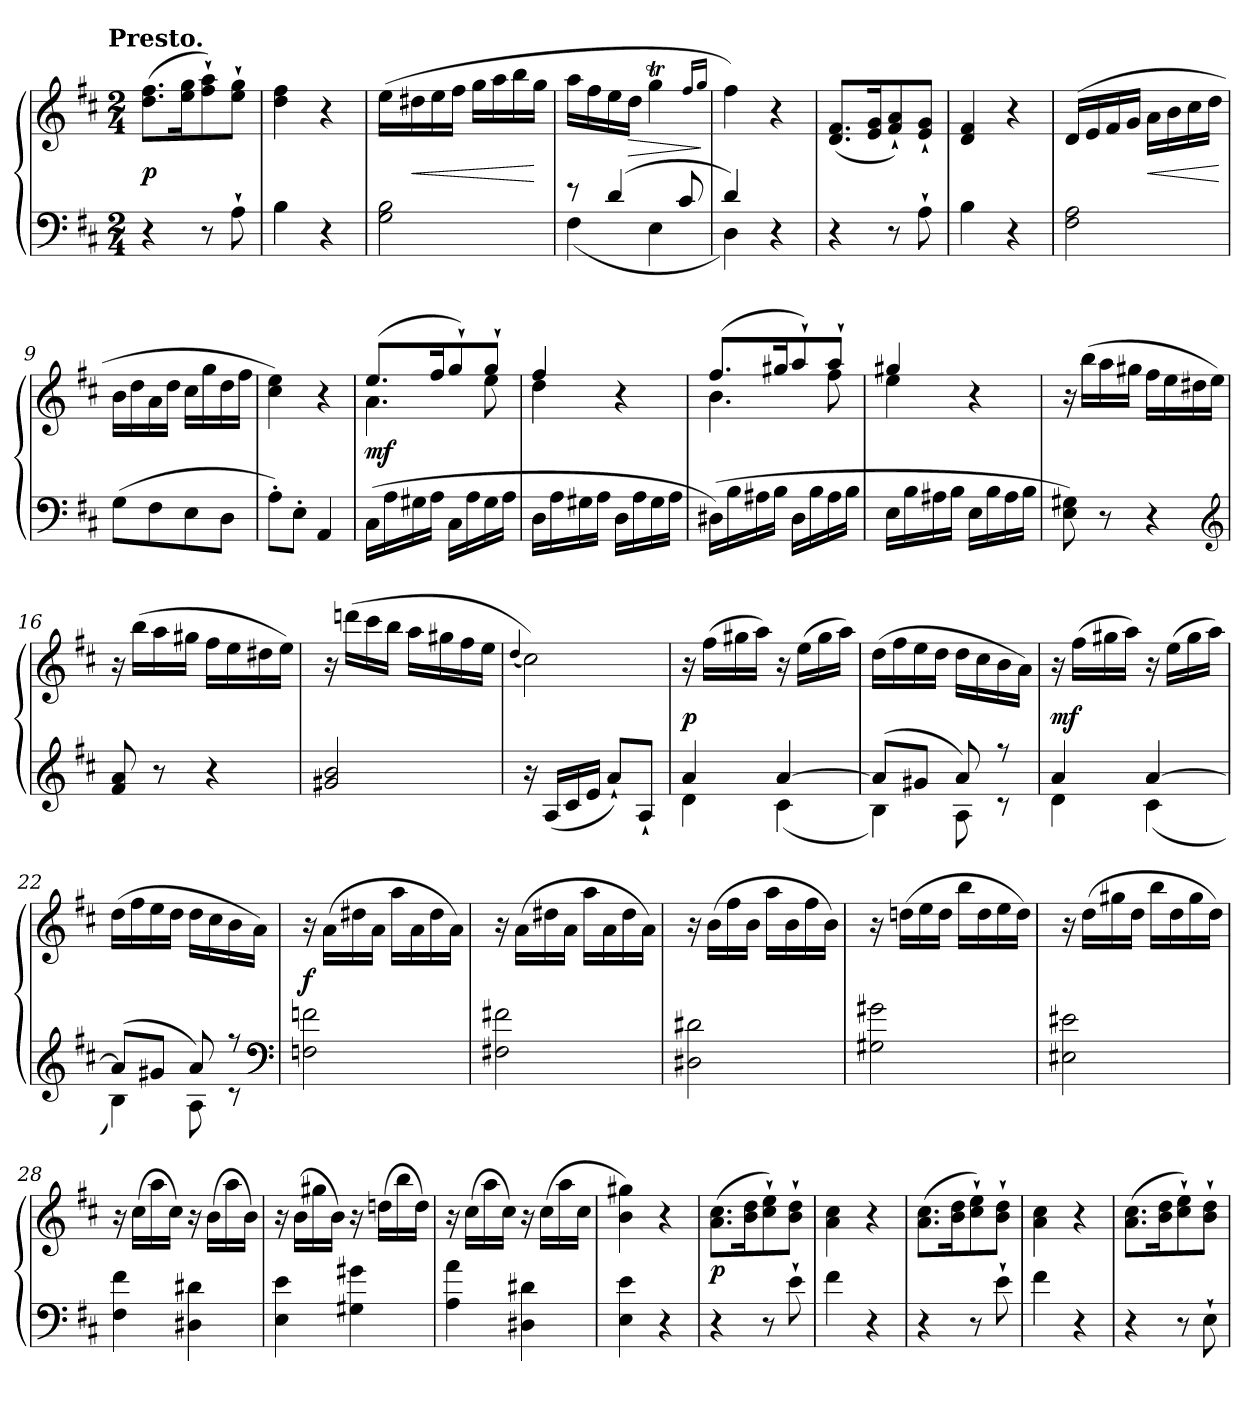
**kern	**kern	**dynam
*part1	*part1	*part1
*staff2	*staff1	*staff1/2
*clefF4	*clefG2	*
*k[f#c#]	*k[f#c#]	*
*D:	*D:	*
!!LO:TX:omd:t=Presto.
*M2/4	*M2/4	*
*MM144	*MM144	*
=1	=1	=1
4r	(8.dd 8.ff#L	p
.	16ee 16ggK	.
8r	8ff#` 8aa`)	.
8A`	8ee` 8gg`J	.
=2	=2	=2
4B	4dd 4ff#	.
4r	4r	.
=3	=3	=3
2G 2B	(16eeLL	.
.	16dd#X	<
.	16ee	.
.	16ff#JJ	.
.	16ggLL	.
.	16aa	.
.	16bb	.
.	16ggJJ	[
=4	=4	=4
*^	*	*
8r	(4F#	16aaLL	.
.	.	16ff#	.
(4d	.	16ee	.
.	.	16ddJJ	>
.	4E	4ggT	.
8c#	.	.	.
*v	*v	*	*
.	16qff#LL	.
.	16qggJJ	.
.	.	]
=5	=5	=5
*^	*	*
4d)	4D)	4ff#)	.
4r	4ryy	4r	.
*v	*v	*	*
=6	=6	=6
4r	(8.d 8.f#L	.
.	16e 16gK	.
8r	8f#` 8a`)	.
8A`	8e` 8g`J	.
=7	=7	=7
4B	4d 4f#	.
4r	4r	.
!!LO:LB:g=z
=8	=8	=8
2F# 2A	(16dLL	.
.	16e	.
.	16f#	.
.	16gJJ	.
.	16aLL	<
.	16b	.
.	16cc#	.
.	16ddJJ	.
.	.	[
=9	=9	=9
(8GL	16bLL	.
.	16dd	.
8F#	16a	.
.	16ddJJ	.
8E	16cc#LL	.
.	16gg	.
8DJ	16dd	.
.	16ff#JJ	.
=10	=10	=10
8A'L)	4cc# 4ee)	.
8E'J	.	.
4AA	4r	.
=11	=11	=11
*	*^	*
(16C#LL	(8.eeL	4.a	mf
16A	.	.	.
16G#X	.	.	.
16AJJ	16ff#K	.	.
16C#LL	8gg`)	.	.
16A	.	.	.
16G#	8gg`J	8ee	.
16AJJ	.	.	.
=12	=12	=12	=12
16DLL	4ff#	4dd	.
16A	.	.	.
16G#X	.	.	.
16AJJ	.	.	.
16DLL	4r	4ryy	.
16A	.	.	.
16G#	.	.	.
16AJJ	.	.	.
=13	=13	=13	=13
(16D#XLL)	(8.ff#L	4.b	.
16B	.	.	.
16A#X	.	.	.
16BJJ	16gg#XK	.	.
16D#LL	8aa`)	.	.
16B	.	.	.
16A#	8aa`J	8ff#	.
16BJJ	.	.	.
!!LO:LB:g=z	!!
=14	=14	=14	=14
16ELL	4gg#X	4ee	.
16B	.	.	.
16A#X	.	.	.
16BJJ	.	.	.
16ELL	4r	4ryy	.
16B	.	.	.
16A#	.	.	.
16BJJ	.	.	.
*	*v	*v	*
=15	=15	=15
8E 8G#X)	16r	.
.	(16bbLL	.
8r	16aa	.
.	16gg#XJJ	.
4r	16ff#LL	.
.	16ee	.
.	16dd#X	.
.	16eeJJ)	.
*clefG2	*	*
=16	=16	=16
8f# 8a	16r	.
.	(16bbLL	.
8r	16aa	.
.	16gg#XJJ	.
4r	16ff#LL	.
.	16ee	.
.	16dd#X	.
.	16eeJJ)	.
=17	=17	=17
2g#X 2b	16r	.
.	(16dddnLL	.
.	16ccc#	.
.	16bbJJ	.
.	16aaLL	.
.	16gg#X	.
.	16ff#	.
.	16eeJJ	.
=18	=18	=18
.	(4qqdd	.
16r	2cc#))	.
(16ALL	.	.
16c#	.	.
16eJJ	.	.
8a`L)	.	.
8A`J	.	.
!!LO:LB:g=z
=19	=19	=19
*^	*	*
4a	4d	16r	p
.	.	(16ff#LL	.
.	.	16gg#X	.
.	.	16aaJJ)	.
[4a	(4c#	16r	.
.	.	(16eeLL	.
.	.	16gg#	.
.	.	16aaJJ)	.
=20	=20	=20	=20
(8aL]	4B)	(16ddLL	.
.	.	16ff#	.
8g#XJ	.	16ee	.
.	.	16ddJJ	.
8a)	8A	16ddLL	.
.	.	16cc#	.
8rff	8rc	16b	.
.	.	16aJJ)	.
=21	=21	=21	=21
4a	4d	16r	mf
.	.	(16ff#LL	.
.	.	16gg#X	.
.	.	16aaJJ)	.
[4a	(4c#	16r	.
.	.	(16eeLL	.
.	.	16gg#	.
.	.	16aaJJ)	.
=22	=22	=22	=22
(8aL]	4B)	(16ddLL	.
.	.	16ff#	.
8g#XJ	.	16ee	.
.	.	16ddJJ	.
8a)	8A	16ddLL	.
.	.	16cc#	.
8rff	8rc	16b	.
.	.	16aJJ)	.
*v	*v	*	*
*clefF4	*	*
=23	=23	=23
2Fn 2fn	16r	f
.	(16aLL	.
.	16dd#X	.
.	16aJJ	.
.	16aaLL	.
.	16a	.
.	16dd#	.
.	16aJJ)	.
!!LO:LB:g=z
=24	=24	=24
2F#X 2f#X	16r	.
.	(16aLL	.
.	16dd#X	.
.	16aJJ	.
.	16aaLL	.
.	16a	.
.	16dd#	.
.	16aJJ)	.
=25	=25	=25
2D#X 2d#X	16r	.
.	(16bLL	.
.	16ff#	.
.	16bJJ	.
.	16aaLL	.
.	16b	.
.	16ff#	.
.	16bJJ)	.
=26	=26	=26
2G#X 2g#X	16r	.
.	(16ddnLL	.
.	16ee	.
.	16ddJJ	.
.	16bbLL	.
.	16dd	.
.	16ee	.
.	16ddJJ)	.
=27	=27	=27
2E#X 2e#X	16r	.
.	(16ddLL	.
.	16gg#X	.
.	16ddJJ	.
.	16bbLL	.
.	16dd	.
.	16gg#	.
.	16ddJJ)	.
=28	=28	=28
4F# 4f#	16r	.
.	(16cc#LL	.
.	16aa	.
.	16cc#JJ)	.
4D#X 4d#X	16r	.
.	(16bLL	.
.	16aa	.
.	16bJJ)	.
!!LO:LB:g=z
=29	=29	=29
4E 4e	16r	.
.	(16bLL	.
.	16gg#X	.
.	16bJJ)	.
4G#X 4g#X	16r	.
.	(16ddnLL	.
.	16bb	.
.	16ddJJ)	.
=30	=30	=30
4A 4a	16r	.
.	(16cc#LL	.
.	16aa	.
.	16cc#JJ)	.
4D#X 4d#X	16r	.
.	(16cc#LL	.
.	16aa	.
.	16cc#JJ	.
=31	=31	=31
4E 4e	4b 4gg#X)	.
4r	4r	.
=32	=32	=32
4r	(8.a 8.cc#L	p
.	16b 16ddK	.
8r	8cc#` 8ee`)	.
8e`	8b` 8dd`J	.
=33	=33	=33
4f#	4a 4cc#	.
4r	4r	.
=34	=34	=34
4r	(8.a 8.cc#L	.
.	16b 16ddK	.
8r	8cc#` 8ee`)	.
8e`	8b` 8dd`J	.
=35	=35	=35
4f#	4a 4cc#	.
4r	4r	.
=36	=36	=36
4r	(8.a 8.cc#L	.
.	16b 16ddK	.
8r	8cc#` 8ee`)	.
8E`	8b` 8dd`J	.
=	=	=
*-	*-	*-
